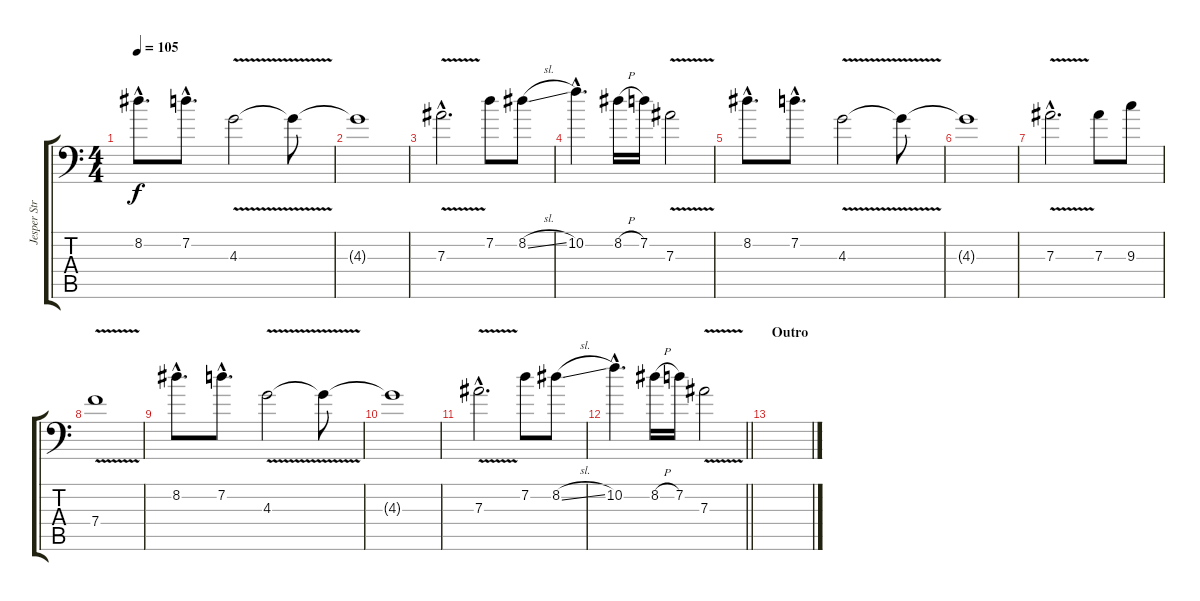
\track ("Jesper Strömblad" "Jesper Str") {instrument distortionguitar}
\staff {score tabs}
\tuning (C4 G3 Eb3 Bb2 F2 Bb1) {hide}
\ts (4 4)
\tempo 105
\clef f4
\ks c
8.2{hac}.8{d dy f} 7.2{hac}.8{d} 4.3{v}.2 4.3{t}.8 |
4.3{t}.1 |
7.3{v hac}.2{d} 7.2.8 8.2{sl}.8 |
10.2{hac}.4{d} 8.2{h}.16 7.2.16 7.3{v}.2 |
8.2{hac}.8{d} 7.2{hac}.8{d} 4.3{v}.2 4.3{t}.8 |
4.3{t}.1 |
7.3{v hac}.2{d} 7.3.8 9.3.8 |
7.4{v}.1 |
8.2{hac}.8{d} 7.2{hac}.8{d} 4.3{v}.2 4.3{t}.8 |
4.3{t}.1 |
7.3{v hac}.2{d} 7.2.8 8.2{sl}.8 |
\barLineRight lightlight
10.2{hac}.4{d} 8.2{h}.16 7.2.16 7.3{v}.2 |
\section ("" "Outro")
